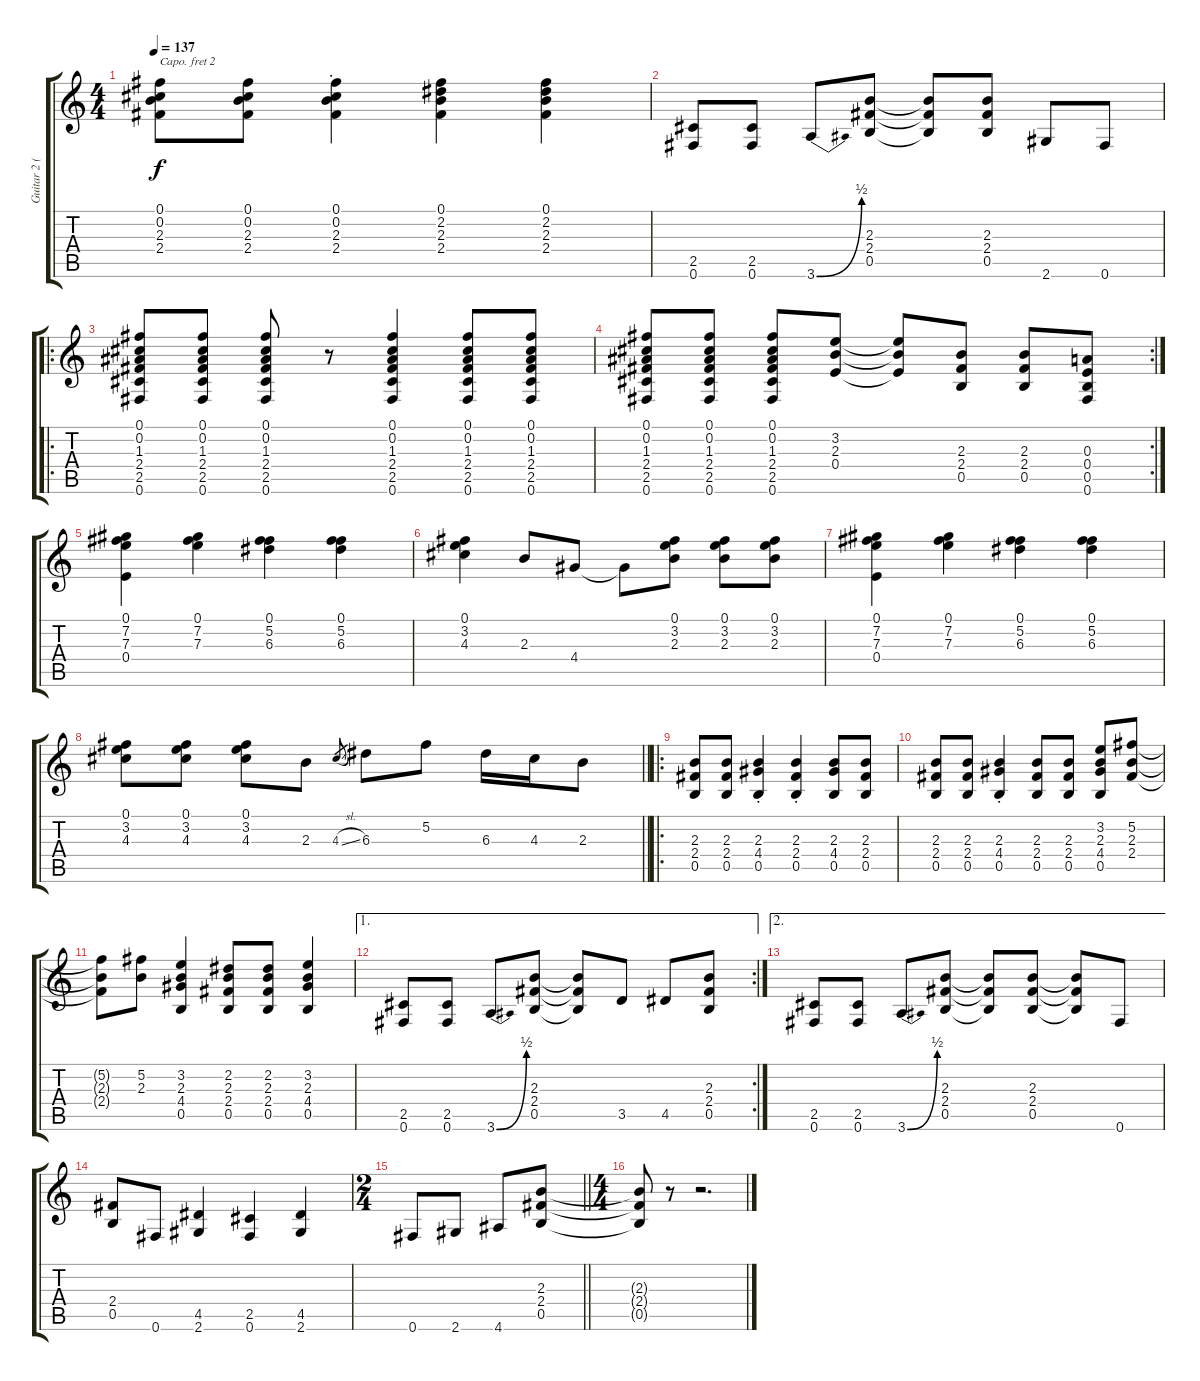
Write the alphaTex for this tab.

\track ("Guitar 2 (capo 2nd)" "Guitar 2 (") {instrument overdrivenguitar}
\staff {score tabs}
\capo 2
\tuning (E4 B3 G3 D3 A2 E2) {hide}
\ts (4 4)
\tempo 137
\clef g2
\ks c
(0.1{t} 0.2{t} 2.3{t} 2.4{t}).8{dy f} (0.1 0.2 2.3 2.4).8 (0.1{st} 0.2{st} 2.3{st} 2.4{st}).4 (0.1 2.2 2.3 2.4).4 (0.1 2.2 2.3 2.4).4 |
(2.5 0.6).8 (2.5 0.6).8 3.6{be (bend 0 0 60 2)}.8 (2.3 2.4 0.5).8 (2.3{t} 2.4{t} 0.5{t}).8 (2.3 2.4 0.5).8 2.6.8 0.6.8 |
\ro
(0.1 0.2 1.3 2.4 2.5 0.6).8 (0.1 0.2 1.3 2.4 2.5 0.6).8 (0.1 0.2 1.3 2.4 2.5 0.6).8 r.8 (0.1 0.2 1.3 2.4 2.5 0.6).4 (0.1 0.2 1.3 2.4 2.5 0.6).8 (0.1 0.2 1.3 2.4 2.5 0.6).8 |
\rc 2
(0.1 0.2 1.3 2.4 2.5 0.6).8 (0.1 0.2 1.3 2.4 2.5 0.6).8 (0.1 0.2 1.3 2.4 2.5 0.6).8 (3.2 2.3 0.4).8 (3.2{t} 2.3{t} 0.4{t}).8 (2.3 2.4 0.5).8 (2.3 2.4 0.5).8 (0.3 0.4 0.5 0.6).8 |
(0.1 7.2 7.3 0.4).4 (0.1 7.2 7.3).4 (0.1 5.2 6.3).4 (0.1 5.2 6.3).4 |
(0.1 3.2 4.3).4 2.3.8 4.4.8 4.4{t}.8 (0.1 3.2 2.3).8 (0.1 3.2 2.3).8 (0.1 3.2 2.3).8 |
(0.1 7.2 7.3 0.4).4 (0.1 7.2 7.3).4 (0.1 5.2 6.3).4 (0.1 5.2 6.3).4 |
\barLineRight lightlight
(0.1 3.2 4.3).8 (0.1 3.2 4.3).8 (0.1 3.2 4.3).8 2.3.8 4.3{sl}.8{gr} 6.3.8 5.2.8 6.3.16 4.3.16 2.3.8 |
\ro
(2.3 2.4 0.5).8 (2.3 2.4 0.5).8 (2.3{st} 4.4{st} 0.5{st}).4 (2.3{st} 2.4{st} 0.5{st}).4 (2.3 4.4 0.5).8 (2.3 2.4 0.5).8 |
(2.3 2.4 0.5).8 (2.3 2.4 0.5).8 (2.3{st} 4.4{st} 0.5{st}).4 (2.3 2.4 0.5).8 (2.3 2.4 0.5).8 (3.2 2.3 4.4 0.5).8 (5.2 2.3 2.4).8 |
(5.2{t} 2.3{t} 2.4{t}).8 (5.2 2.3).8 (3.2 2.3 4.4 0.5).4 (2.2 2.3 2.4 0.5).8 (2.2 2.3 2.4 0.5).8 (3.2 2.3 4.4 0.5).4 |
\ae 1
\rc 2
(2.5 0.6).8 (2.5 0.6).8 3.6{be (bend 0 0 60 2)}.8 (2.3 2.4 0.5).8 (2.3{t} 2.4{t} 0.5{t}).8 3.5.8 4.5.8 (2.3 2.4 0.5).8 |
\ae 2
(2.5 0.6).8 (2.5 0.6).8 3.6{be (bend 0 0 60 2)}.8 (2.3 2.4 0.5).8 (2.3{t} 2.4{t} 0.5{t}).8 (2.3 2.4 0.5).8 (2.3{t} 2.4{t} 0.5{t}).8 0.6.8 |
(2.4 0.5).8 0.6.8 (4.5 2.6).4 (2.5 0.6).4 (4.5 2.6).4 |
\ts (2 4)
\barLineRight lightlight
0.6.8 2.6.8 4.6.8 (2.3 2.4 0.5).8 |
\ts (4 4)
(2.3{t} 2.4{t} 0.5{t}).8 r.8 r.2{d}
